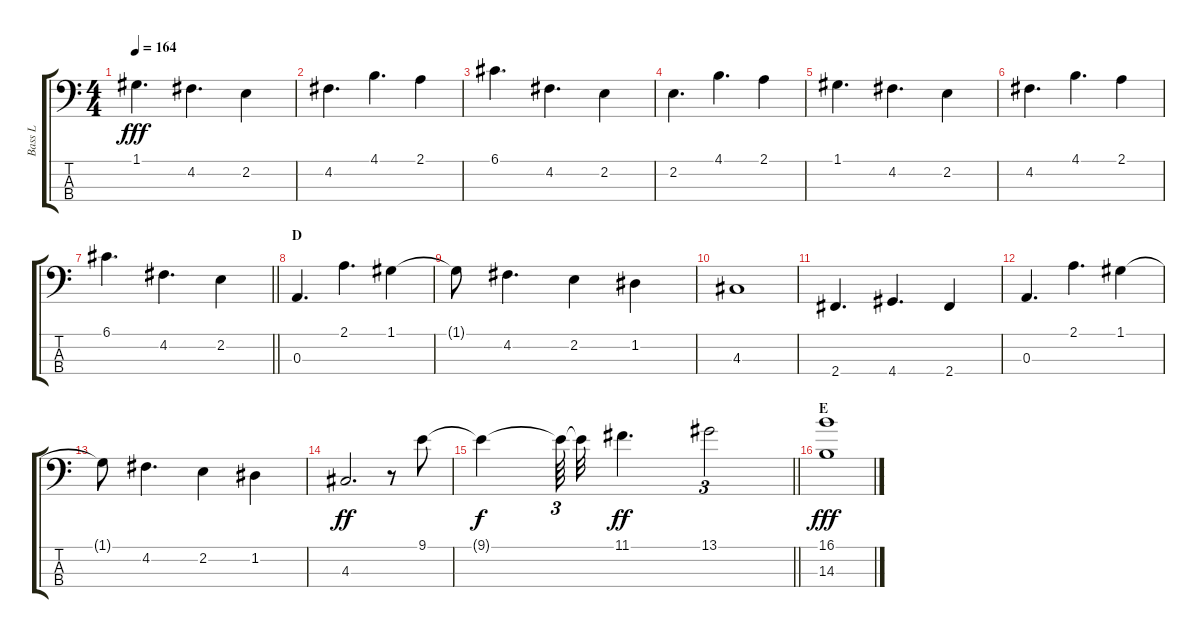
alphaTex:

\track ("Bass L" "Bass L") {instrument electricbasspick}
\staff {score tabs}
\tuning (G2 D2 A1 E1) {hide}
\ts (4 4)
\tempo 164
\clef f4
\ks c
1.1.4{d dy fff} 4.2.4{d} 2.2.4 |
4.2.4{d} 4.1.4{d} 2.1.4 |
6.1.4{d} 4.2.4{d} 2.2.4 |
2.2.4{d} 4.1.4{d} 2.1.4 |
1.1.4{d} 4.2.4{d} 2.2.4 |
4.2.4{d} 4.1.4{d} 2.1.4 |
\barLineRight lightlight
6.1.4{d} 4.2.4{d} 2.2.4 |
\section ("" "D")
0.3.4{d} 2.1.4{d} 1.1.4 |
1.1{t}.8 4.2.4{d} 2.2.4 1.2.4 |
4.3.1 |
2.4.4{d} 4.4.4{d} 2.4.4 |
0.3.4{d} 2.1.4{d} 1.1.4 |
1.1{t}.8 4.2.4{d} 2.2.4 1.2.4 |
4.3.2{d dy ff} r.8 9.1.8 |
\barLineRight lightlight
9.1{t}.4{dy f} 9.1{t}.64{tu (3 2)} 9.1{t}.32 11.1.4{d dy ff} 13.1.2{tu (3 2)} |
\section ("" "E")
(16.1 14.3).1{dy fff}
